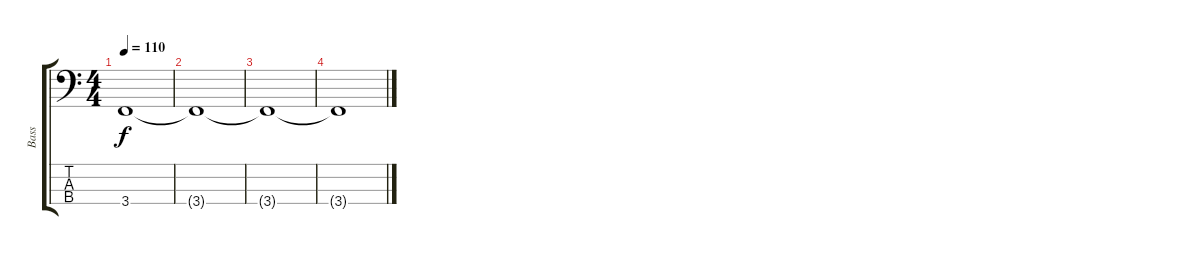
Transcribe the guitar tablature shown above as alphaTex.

\track ("Bass" "Bass") {instrument electricbasspick}
\staff {score tabs}
\tuning (G2 D2 A1 D1) {hide}
\ts (4 4)
\tempo 110
\clef f4
\ks c
3.4.1{dy f} |
3.4{t}.1 |
3.4{t}.1 |
3.4{t}.1
